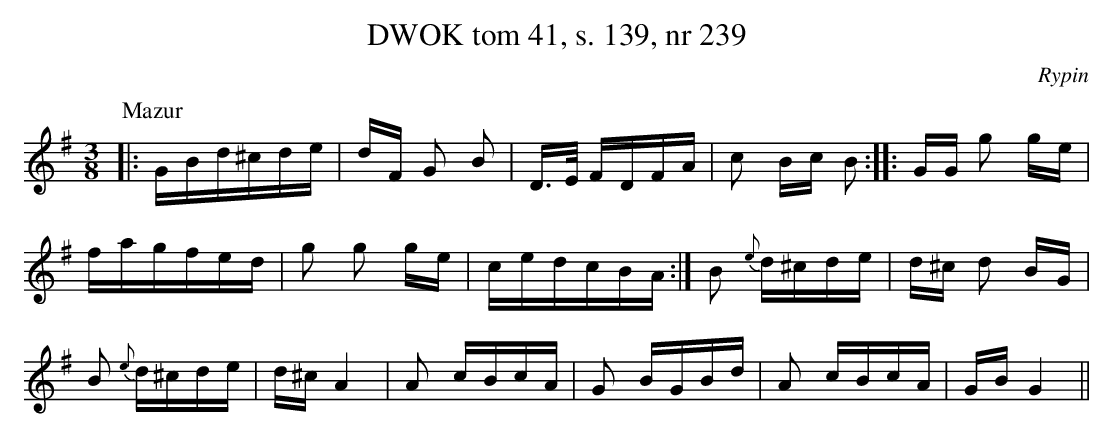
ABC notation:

X:1
T:DWOK tom 41, s. 139, nr 239
O:Rypin
L:1/16
M:3/8
K:G
P:Mazur
|:GBd^cde|dF G2 B2|D3/2E/2 FDFA|c2 Bc B2::GG g2 ge|
fagfed|g2 g2 ge|cedcBA:|B2 {e }d^cde|d^c d2 BG|
B2 {e }d^cde|d^c A4|A2 cBcA|G2 BGBd|A2 cBcA|GB G4||
